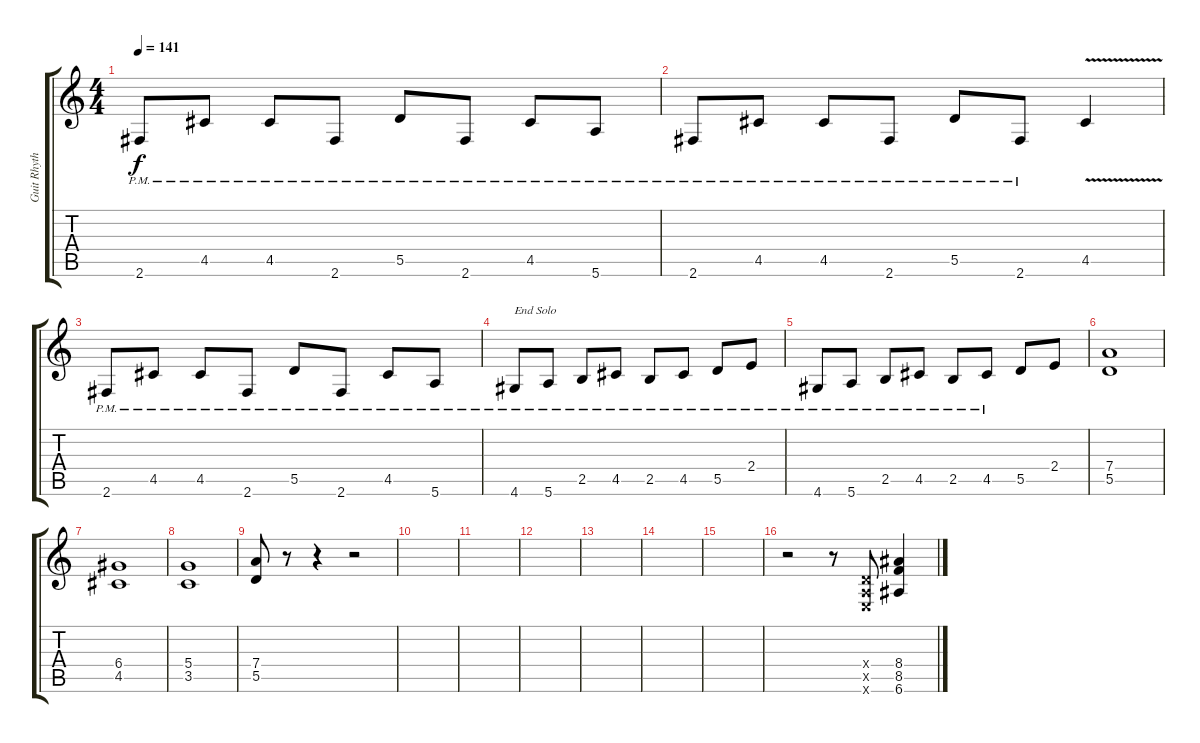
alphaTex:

\track ("Guit Rhythm 1" "Guit Rhyth") {instrument overdrivenguitar}
\staff {score tabs}
\tuning (E4 B3 G3 D3 A2 E2) {hide}
\ts (4 4)
\tempo 141
\clef g2
\ks c
2.6{pm}.8{dy f} 4.5{pm}.8 4.5{pm}.8 2.6{pm}.8 5.5{pm}.8 2.6{pm}.8 4.5{pm}.8 5.6{pm}.8 |
2.6{pm}.8 4.5{pm}.8 4.5{pm}.8 2.6{pm}.8 5.5{pm}.8 2.6{pm}.8 4.5{v}.4 |
2.6{pm}.8 4.5{pm}.8 4.5{pm}.8 2.6{pm}.8 5.5{pm}.8 2.6{pm}.8 4.5{pm}.8 5.6{pm}.8 |
4.6{pm}.8{txt "End Solo"} 5.6{pm}.8 2.5{pm}.8 4.5{pm}.8 2.5{pm}.8 4.5{pm}.8 5.5{pm}.8 2.4{pm}.8 |
4.6{pm}.8 5.6{pm}.8 2.5{pm}.8 4.5{pm}.8 2.5{pm}.8 4.5{pm}.8 5.5.8 2.4.8 |
(7.4 5.5).1 |
(6.4 4.5).1 |
(5.4 3.5).1 |
(7.4 5.5).8 r.8 r.4 r.2 |
|
|
|
|
|
|
r.2 r.8 (0.4{x} 0.5{x} 0.6{x}).8 (8.4 8.5 6.6).4
